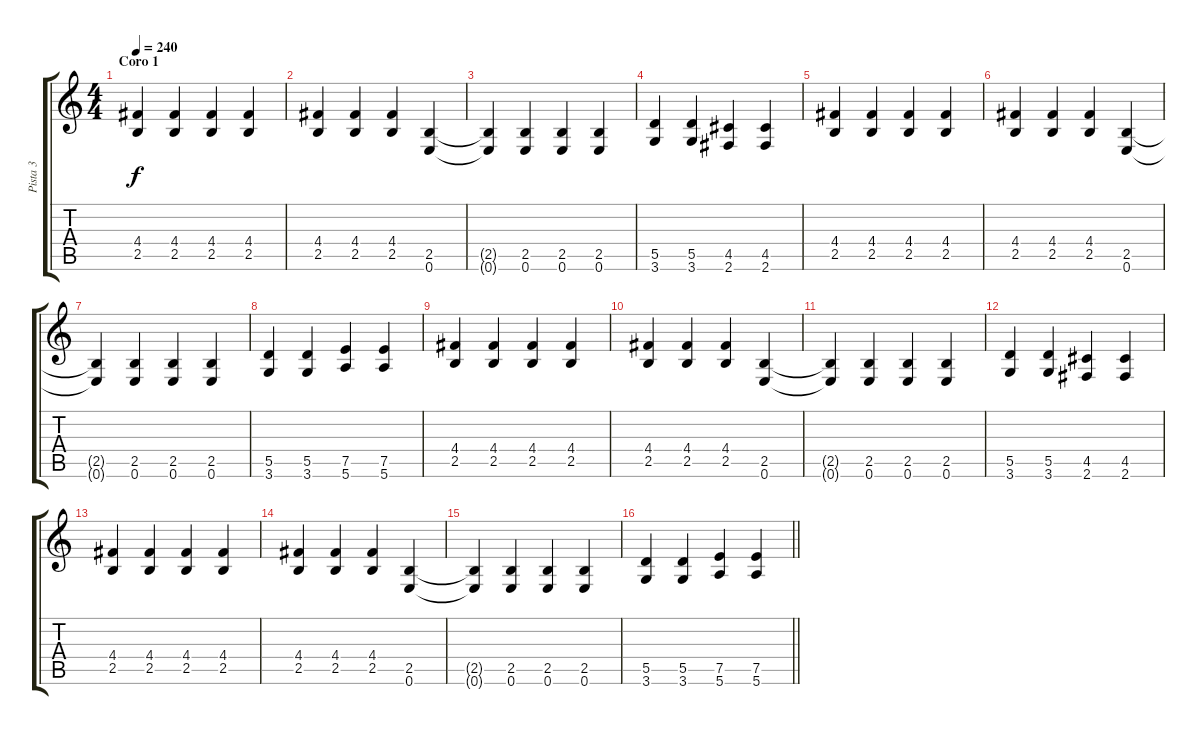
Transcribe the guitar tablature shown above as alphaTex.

\track ("Pista 3" "Pista 3") {instrument distortionguitar}
\staff {score tabs}
\tuning (E4 B3 G3 D3 A2 E2) {hide}
\ts (4 4)
\section ("" "Coro 1")
\tempo 240
\clef g2
\ks c
(4.4 2.5).4{dy f} (4.4 2.5).4 (4.4 2.5).4 (4.4 2.5).4 |
(4.4 2.5).4 (4.4 2.5).4 (4.4 2.5).4 (2.5 0.6).4 |
(2.5{t} 0.6{t}).4 (2.5 0.6).4 (2.5 0.6).4 (2.5 0.6).4 |
(5.5 3.6).4 (5.5 3.6).4 (4.5 2.6).4 (4.5 2.6).4 |
(4.4 2.5).4 (4.4 2.5).4 (4.4 2.5).4 (4.4 2.5).4 |
(4.4 2.5).4 (4.4 2.5).4 (4.4 2.5).4 (2.5 0.6).4 |
(2.5{t} 0.6{t}).4 (2.5 0.6).4 (2.5 0.6).4 (2.5 0.6).4 |
(5.5 3.6).4 (5.5 3.6).4 (7.5 5.6).4 (7.5 5.6).4 |
(4.4 2.5).4 (4.4 2.5).4 (4.4 2.5).4 (4.4 2.5).4 |
(4.4 2.5).4 (4.4 2.5).4 (4.4 2.5).4 (2.5 0.6).4 |
(2.5{t} 0.6{t}).4 (2.5 0.6).4 (2.5 0.6).4 (2.5 0.6).4 |
(5.5 3.6).4 (5.5 3.6).4 (4.5 2.6).4 (4.5 2.6).4 |
(4.4 2.5).4 (4.4 2.5).4 (4.4 2.5).4 (4.4 2.5).4 |
(4.4 2.5).4 (4.4 2.5).4 (4.4 2.5).4 (2.5 0.6).4 |
(2.5{t} 0.6{t}).4 (2.5 0.6).4 (2.5 0.6).4 (2.5 0.6).4 |
\barLineRight lightlight
(5.5 3.6).4 (5.5 3.6).4 (7.5 5.6).4 (7.5 5.6).4
